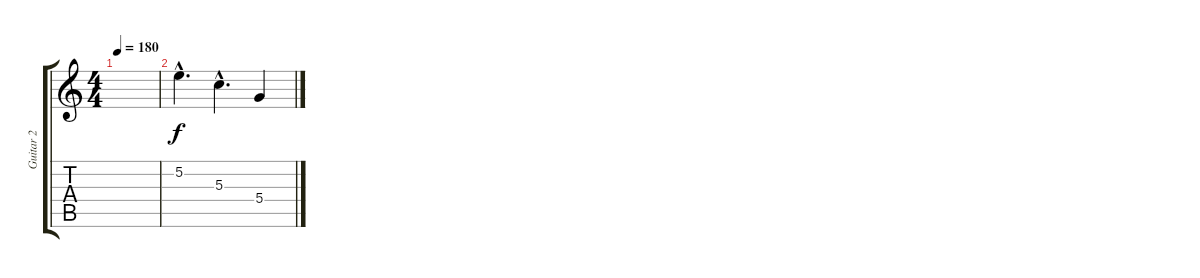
\track ("Guitar 2" "Guitar 2") {instrument overdrivenguitar}
\staff {score tabs}
\tuning (E4 B3 G3 D3 A2 E2) {hide}
\ts (4 4)
\tempo 180
\clef g2
\ks c
|
5.2{hac}.4{d} 5.3{hac}.4{d} 5.4.4
